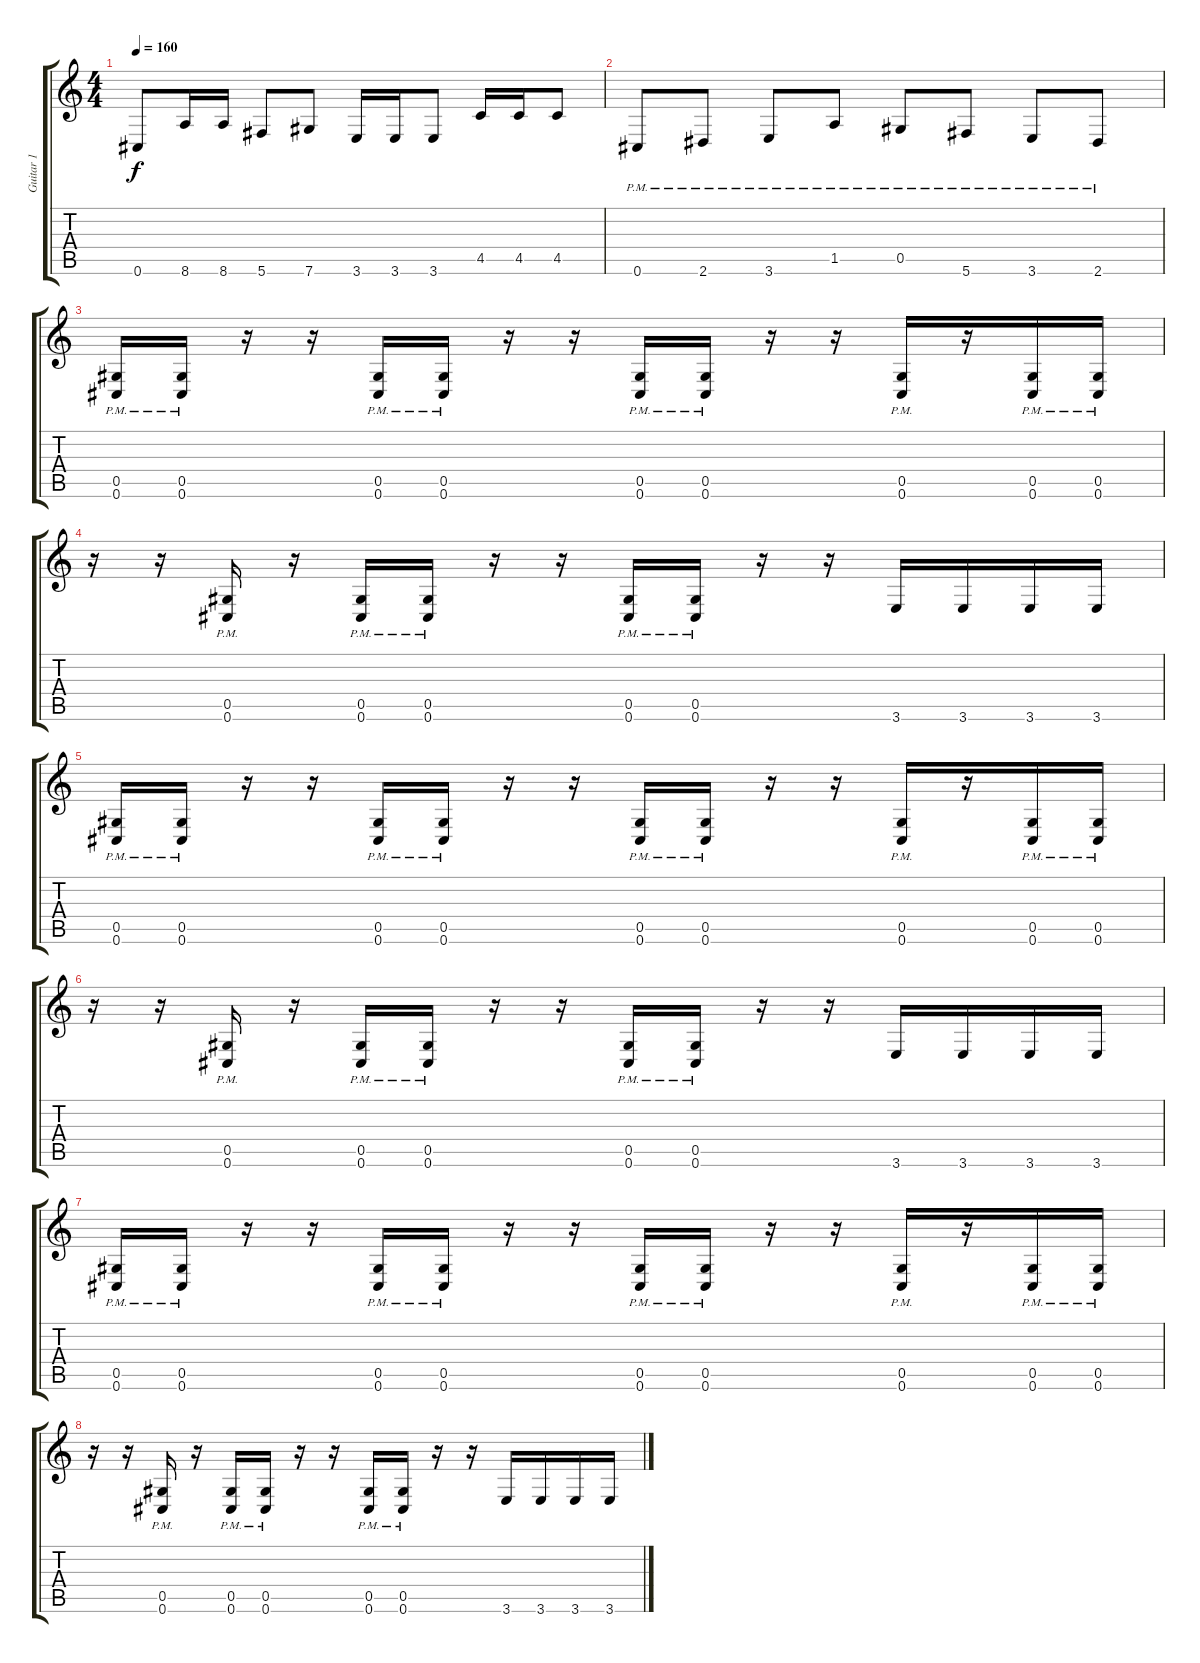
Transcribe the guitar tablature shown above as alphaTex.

\track ("Guitar 1" "Guitar 1") {instrument distortionguitar}
\staff {score tabs}
\tuning (Eb4 Bb3 Gb3 Db3 Ab2 Db2) {hide}
\ts (4 4)
\tempo 160
\clef g2
\ks c
0.6.8{dy f} 8.6.16 8.6.16 5.6.8 7.6.8 3.6.16 3.6.16 3.6.8 4.5.16 4.5.16 4.5.8 |
0.6{pm}.8 2.6{pm}.8 3.6{pm}.8 1.5{pm}.8 0.5{pm}.8 5.6{pm}.8 3.6{pm}.8 2.6{pm}.8 |
(0.5{pm} 0.6{pm}).16 (0.5{pm} 0.6{pm}).16 r.16 r.16 (0.5{pm} 0.6{pm}).16 (0.5{pm} 0.6{pm}).16 r.16 r.16 (0.5{pm} 0.6{pm}).16 (0.5{pm} 0.6{pm}).16 r.16 r.16 (0.5{pm} 0.6{pm}).16 r.16 (0.5{pm} 0.6{pm}).16 (0.5{pm} 0.6{pm}).16 |
r.16 r.16 (0.5{pm} 0.6{pm}).16 r.16 (0.5{pm} 0.6{pm}).16 (0.5{pm} 0.6{pm}).16 r.16 r.16 (0.5{pm} 0.6{pm}).16 (0.5{pm} 0.6{pm}).16 r.16 r.16 3.6.16 3.6.16 3.6.16 3.6.16 |
(0.5{pm} 0.6{pm}).16 (0.5{pm} 0.6{pm}).16 r.16 r.16 (0.5{pm} 0.6{pm}).16 (0.5{pm} 0.6{pm}).16 r.16 r.16 (0.5{pm} 0.6{pm}).16 (0.5{pm} 0.6{pm}).16 r.16 r.16 (0.5{pm} 0.6{pm}).16 r.16 (0.5{pm} 0.6{pm}).16 (0.5{pm} 0.6{pm}).16 |
r.16 r.16 (0.5{pm} 0.6{pm}).16 r.16 (0.5{pm} 0.6{pm}).16 (0.5{pm} 0.6{pm}).16 r.16 r.16 (0.5{pm} 0.6{pm}).16 (0.5{pm} 0.6{pm}).16 r.16 r.16 3.6.16 3.6.16 3.6.16 3.6.16 |
(0.5{pm} 0.6{pm}).16 (0.5{pm} 0.6{pm}).16 r.16 r.16 (0.5{pm} 0.6{pm}).16 (0.5{pm} 0.6{pm}).16 r.16 r.16 (0.5{pm} 0.6{pm}).16 (0.5{pm} 0.6{pm}).16 r.16 r.16 (0.5{pm} 0.6{pm}).16 r.16 (0.5{pm} 0.6{pm}).16 (0.5{pm} 0.6{pm}).16 |
r.16 r.16 (0.5{pm} 0.6{pm}).16 r.16 (0.5{pm} 0.6{pm}).16 (0.5{pm} 0.6{pm}).16 r.16 r.16 (0.5{pm} 0.6{pm}).16 (0.5{pm} 0.6{pm}).16 r.16 r.16 3.6.16 3.6.16 3.6.16 3.6.16
